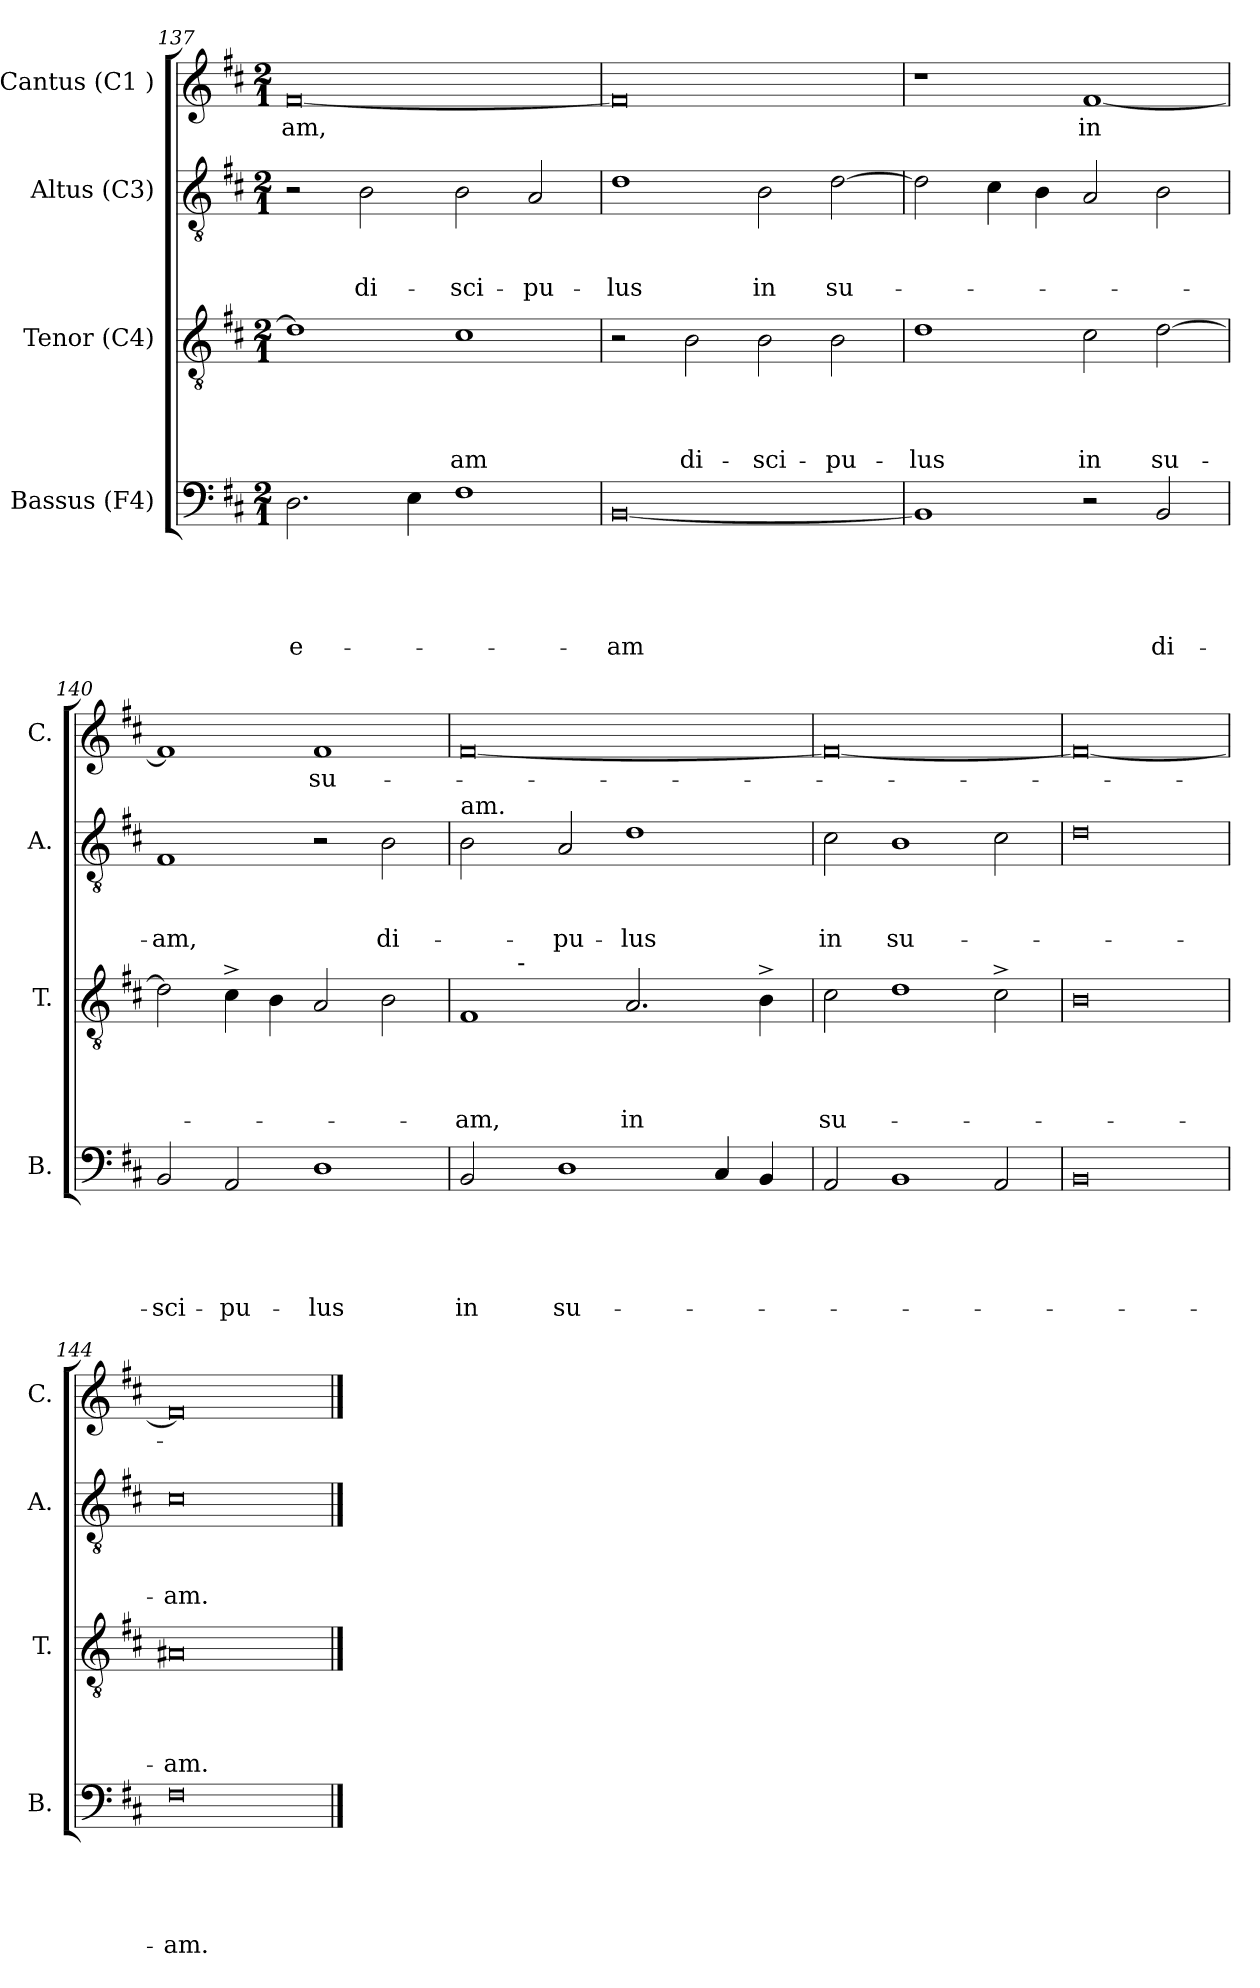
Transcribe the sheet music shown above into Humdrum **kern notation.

**kern	**text	**text	**text	**text	**text	**kern	**text	**text	**text	**text	**kern	**text	**text	**text	**kern	**text
*part4	*part4	*part4	*part4	*part4	*part4	*part3	*part3	*part3	*part3	*part3	*part2	*part2	*part2	*part2	*part1	*part1
*staff4	*staff4	*staff4	*staff4	*staff4	*staff4	*staff3	*staff3	*staff3	*staff3	*staff3	*staff2	*staff2	*staff2	*staff2	*staff1	*staff1
*I"Bassus (F4)	*	*	*	*	*	*I"Tenor (C4)	*	*	*	*	*I"Altus (C3)	*	*	*	*I"Cantus (C1 )	*
*I'B.	*	*	*	*	*	*I'T.	*	*	*	*	*I'A.	*	*	*	*I'C.	*
*clefF4	*	*	*	*	*	*clefGv2	*	*	*	*	*clefGv2	*	*	*	*clefG2	*
*k[f#c#]	*	*	*	*	*	*k[f#c#]	*	*	*	*	*k[f#c#]	*	*	*	*k[f#c#]	*
*D:	*	*	*	*	*	*D:	*	*	*	*	*D:	*	*	*	*D:	*
*M2/1	*	*	*	*	*	*M2/1	*	*	*	*	*M2/1	*	*	*	*M2/1	*
=137	=137	=137	=137	=137	=137	=137	=137	=137	=137	=137	=137	=137	=137	=137	=137	=137
!	!	!	!	!	!LO:LY:b:rj	!	!	!	!	!	!	!	!	!	!	!LO:LY:b
2.D\	.	.	.	.	e-	1d]	.	.	.	.	2r	.	.	.	[<0f#	-am,
!	!	!	!	!	!	!	!	!	!	!	!	!	!	!LO:LY:b	!	!
.	.	.	.	.	.	.	.	.	.	.	2B\	.	.	di-	.	.
4E\	.	.	.	.	.	.	.	.	.	.	.	.	.	.	.	.
!	!	!	!	!	!	!	!	!	!	!LO:LY:b	!	!	!	!LO:LY:b	!	!
1F#	.	.	.	.	.	1c#	.	.	.	-am	2B\	.	.	-sci-	.	.
!	!	!	!	!	!	!	!	!	!	!	!	!	!	!LO:LY:b	!	!
.	.	.	.	.	.	.	.	.	.	.	2A/	.	.	-pu-	.	.
=138	=138	=138	=138	=138	=138	=138	=138	=138	=138	=138	=138	=138	=138	=138	=138	=138
!	!	!	!	!	!LO:LY:b	!	!	!	!	!	!	!	!	!LO:LY:b	!	!
[<0BB	.	.	.	.	-am	2r	.	.	.	.	1d	.	.	-lus	0f#]	.
!	!	!	!	!	!	!	!	!	!	!LO:LY:b	!	!	!	!	!	!
.	.	.	.	.	.	2B\	.	.	.	di-	.	.	.	.	.	.
!	!	!	!	!	!	!	!	!	!	!LO:LY:b	!	!	!	!LO:LY:b	!	!
.	.	.	.	.	.	2B\	.	.	.	-sci-	2B\	.	.	in	.	.
!	!	!	!	!	!	!	!	!	!	!LO:LY:b	!	!	!	!LO:LY:b	!	!
.	.	.	.	.	.	2B\	.	.	.	-pu-	[<2d\	.	.	su-	.	.
!!LO:LB:g=z
=139	=139	=139	=139	=139	=139	=139	=139	=139	=139	=139	=139	=139	=139	=139	=139	=139
!	!	!	!	!	!	!	!	!	!	!LO:LY:b	!	!	!	!	!	!
1BB]	.	.	.	.	.	1d	.	.	.	-lus	2d\]	.	.	.	1r	.
.	.	.	.	.	.	.	.	.	.	.	4c#\	.	.	.	.	.
.	.	.	.	.	.	.	.	.	.	.	4B\	.	.	.	.	.
!	!	!	!	!	!	!	!	!	!	!LO:LY:b	!	!	!	!	!	!LO:LY:b
2r	.	.	.	.	.	2c#\	.	.	.	in	2A/	.	.	.	[<1f#	in
!	!	!	!	!	!LO:LY:b	!	!	!	!	!LO:LY:b	!	!	!	!	!	!
2BB/	.	.	.	.	di-	[>2d\	.	.	.	su-	2B\	.	.	.	.	.
=140	=140	=140	=140	=140	=140	=140	=140	=140	=140	=140	=140	=140	=140	=140	=140	=140
!	!	!	!	!	!LO:LY:b	!	!	!	!	!	!	!	!	!LO:LY:b	!	!
2BB/	.	.	.	.	-sci-	2d\]	.	.	.	.	1F#	.	.	-am,	1f#]	.
!	!	!	!	!	!LO:LY:b	!	!	!	!	!	!	!	!	!	!	!
2AA/	.	.	.	.	-pu-	4c#^>\	.	.	.	.	.	.	.	.	.	.
.	.	.	.	.	.	4B\	.	.	.	.	.	.	.	.	.	.
!	!	!	!	!	!LO:LY:b	!	!	!	!	!	!	!	!	!	!	!LO:LY:b
1D	.	.	.	.	-lus	2A/	.	.	.	.	2r	.	.	.	1f#	su-
!	!	!	!	!	!	!	!	!	!	!	!	!	!	!LO:LY:b	!	!
.	.	.	.	.	.	2B\	.	.	.	.	2B\	.	.	di-	.	.
!!LO:PB:g=z
=141	=141	=141	=141	=141	=141	=141	=141	=141	=141	=141	=141	=141	=141	=141	=141	=141
!	!	!	!	!	!	!	!	!	!	!	!LO:TX:a:t=am.	!	!	!	!	!
!	!	!	!	!	!	!LO:TX:a:t=sci	!	!	!	!	!	!	!	!	!	!
!	!	!	!	!	!LO:LY:b	!	!	!	!	!LO:LY:b	!	!	!	!	!	!
*	*	*	*	*	*	*^	*	*	*	*	*	*	*	*	*	*
2BB/	.	.	.	.	in	1F#	4ryy	.	.	.	-am,	2B\	.	.	.	[<0f#	.
.	.	.	.	.	.	.	32ryy	.	.	.	.	.	.	.	.	.	.
!	!	!	!	!	!	!	!LO:TX:a:t=-	!	!	!	!	!	!	!	!	!	!
.	.	.	.	.	.	.	1ryy	.	.	.	.	.	.	.	.	.	.
!	!	!	!	!	!LO:LY:b	!	!	!	!	!	!	!	!	!	!LO:LY:b	!	!
1D	.	.	.	.	su-	.	.	.	.	.	.	2A/	.	.	-pu-	.	.
!	!	!	!	!	!	!	!	!	!	!	!LO:LY:b	!	!	!	!LO:LY:b	!	!
.	.	.	.	.	.	2.A/	.	.	.	.	in	1d	.	.	-lus	.	.
.	.	.	.	.	.	.	2ryy	.	.	.	.	.	.	.	.	.	.
4C#/	.	.	.	.	.	.	.	.	.	.	.	.	.	.	.	.	.
4BB/	.	.	.	.	.	4B^>\	.	.	.	.	.	.	.	.	.	.	.
.	.	.	.	.	.	.	8..ryy	.	.	.	.	.	.	.	.	.	.
=142	=142	=142	=142	=142	=142	=142	=142	=142	=142	=142	=142	=142	=142	=142	=142	=142	=142
!	!	!	!	!	!	!	!	!	!	!	!LO:LY:b	!	!	!	!LO:LY:b	!	!
*	*	*	*	*	*	*v	*v	*	*	*	*	*	*	*	*	*	*
2AA/	.	.	.	.	.	2c#\	.	.	.	su-	2c#\	.	.	in	0f#_	.
!	!	!	!	!	!	!	!	!	!	!	!	!	!	!LO:LY:b	!	!
1BB	.	.	.	.	.	1d	.	.	.	.	1B	.	.	su-	.	.
2AA/	.	.	.	.	.	2c#^>\	.	.	.	.	2c#\	.	.	.	.	.
=143	=143	=143	=143	=143	=143	=143	=143	=143	=143	=143	=143	=143	=143	=143	=143	=143
0BB	.	.	.	.	.	0B	.	.	.	.	0d	.	.	.	0f#_	.
=144	=144	=144	=144	=144	=144	=144	=144	=144	=144	=144	=144	=144	=144	=144	=144	=144
!	!	!	!	!	!LO:LY:b	!	!	!	!	!LO:LY:b	!	!	!	!LO:LY:b	!	!
0F#	.	.	.	.	-am.	0A#X	.	.	.	-am.	0c#	.	.	-am.	0f#]	.
==	==	==	==	==	==	==	==	==	==	==	==	==	==	==	==	==
*-	*-	*-	*-	*-	*-	*-	*-	*-	*-	*-	*-	*-	*-	*-	*-	*-
